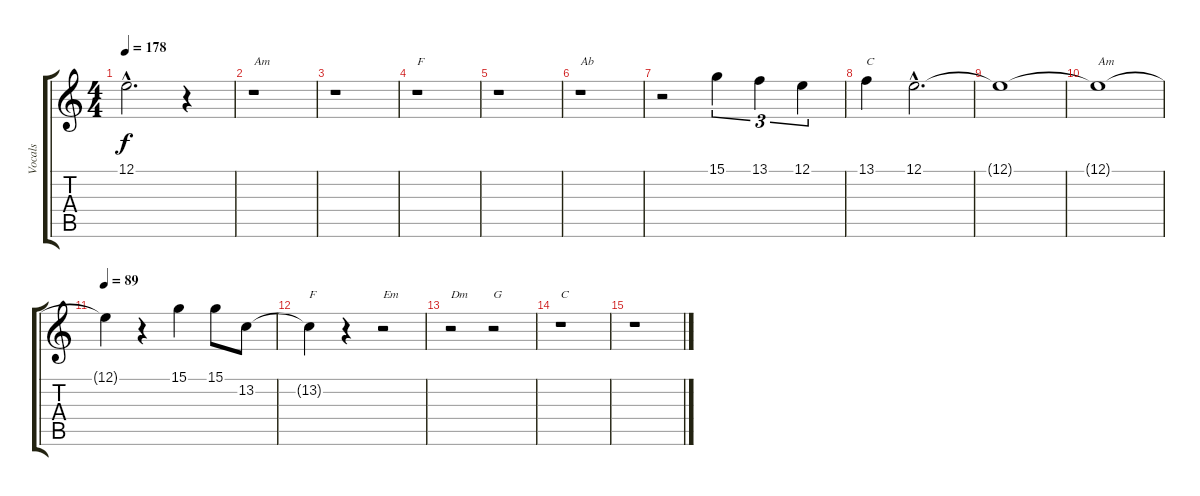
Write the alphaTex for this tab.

\track ("Vocals" "Vocals") {instrument trumpet}
\staff {score tabs}
\tuning (E4 B3 G3 D3 A2 E2) {hide}
\ts (4 4)
\tempo 178
\clef g2
\ks c
12.1{hac t}.2{d dy f} r.4 |
r.1{txt "Am"} |
r.1 |
r.1{txt "F"} |
r.1 |
r.1{txt "Ab"} |
r.2 15.1.4{tu (3 2)} 13.1.4{tu (3 2)} 12.1.4{tu (3 2)} |
13.1.4{txt "C"} 12.1{hac}.2{d} |
12.1{t}.1 |
12.1{t}.1{txt "Am"} |
\tempo 89
12.1{t}.4 r.4 15.1.4 15.1.8 13.2.8 |
13.2{t}.4{txt "F"} r.4 r.2{txt "Em"} |
r.2{txt "Dm"} r.2{txt "G"} |
r.1{txt "C"} |
r.1
